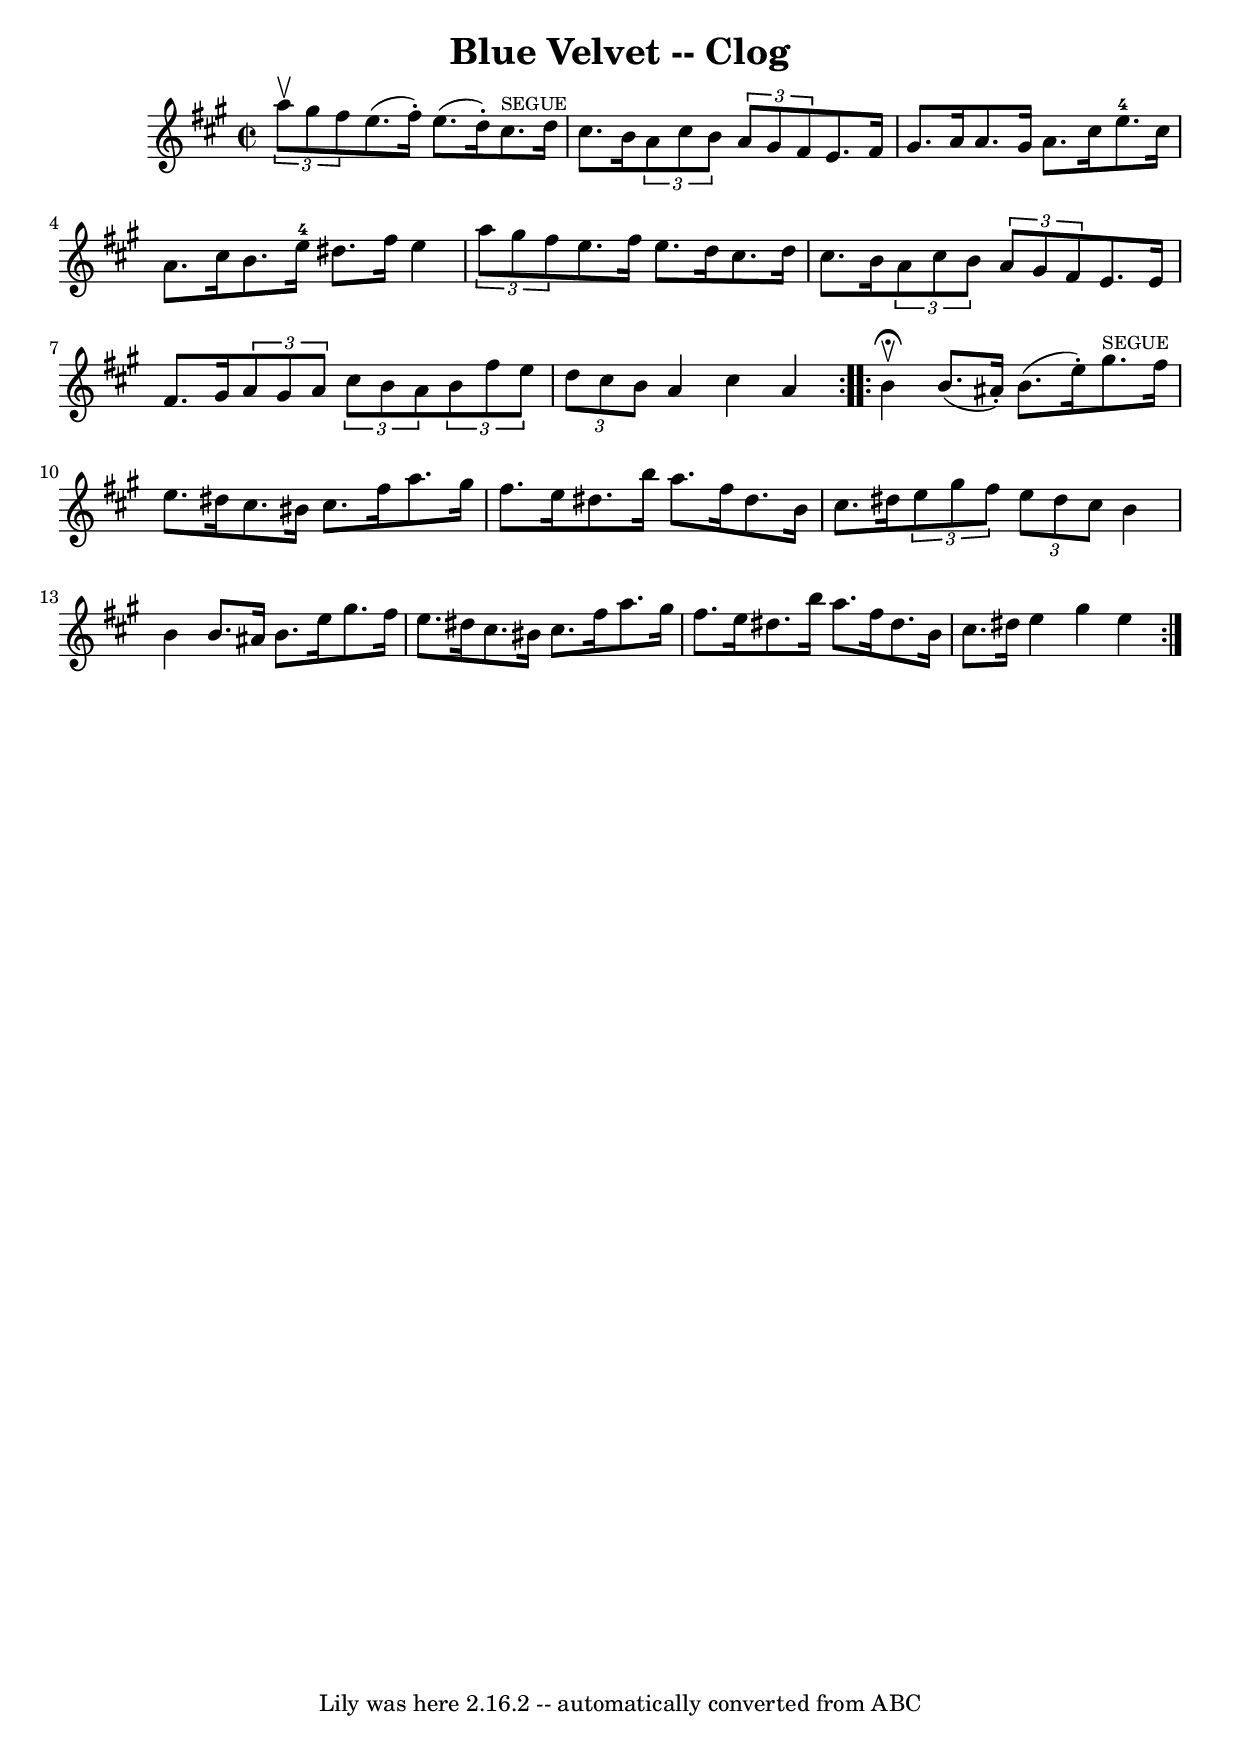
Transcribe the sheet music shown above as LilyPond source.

\version "2.7.40"
\include "Mammoth.ily"
\header {
	%% book = "Ryan's Mammoth Collection"
	crossRefNumber = "1"
	footnotes = ""
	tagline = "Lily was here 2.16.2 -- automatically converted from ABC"
	title = "Blue Velvet -- Clog"
}
voicedefault =  {


\repeat volta 2 {
\override Staff.TimeSignature #'style = #'C
 \time 2/2 
\key a \major   \times 2/3 { a''8^\upbow gis''8 fis''8  } 
|
 e''8. (fis''16 -.) e''8. (d''16 -.) cis''8.^\segue   
d''16 cis''8. b'16  |
 \times 2/3 { a'8 cis''8 b'8  }   
\times 2/3 { a'8 gis'8 fis'8  } e'8. fis'16 gis'8. a'16  
|
 a'8. gis'16 a'8. cis''16 e''8.-4 cis''16    
a'8. cis''16  |
 b'8. e''16-4 dis''8. fis''16 e''4  
\times 2/3 { a''8 gis''8 fis''8  } |
 e''8. fis''16    
e''8. d''16 cis''8. d''16 cis''8. b'16  |
 \times 2/3 {   
a'8 cis''8 b'8  }   \times 2/3 { a'8 gis'8 fis'8  } e'8.    
e'16 fis'8. gis'16  |
     \times 2/3 { a'8 gis'8 a'8  }   
\times 2/3 { cis''8 b'8 a'8  }   \times 2/3 { b'8 fis''8 e''8  
}   \times 2/3 { d''8 cis''8 b'8  } |
 a'4 cis''4 a'4    
}     \repeat volta 2 { b'4^\fermata^\upbow |
 b'8. (ais'16 -.) 
 b'8. (e''16 -.) gis''8.^\segue fis''16 e''8. dis''16  
|
 cis''8. bis'16 cis''8. fis''16 a''8. gis''16    
fis''8. e''16  |
 dis''8. b''16 a''8. fis''16 dis''8.  
 b'16 cis''8. dis''16  |
 \times 2/3 { e''8 gis''8 fis''8  
} \times 2/3 { e''8 dis''8 cis''8  } b'4 b'4  |
 b'8.    
ais'16 b'8. e''16 gis''8. fis''16 e''8. dis''16  |
   
cis''8. bis'16 cis''8. fis''16 a''8. gis''16 fis''8. e''16 
 |
 dis''8. b''16 a''8. fis''16 dis''8. b'16    
cis''8. dis''16  |
 e''4 gis''4 e''4  }   
}

\score{
    <<

	\context Staff="default"
	{
	    \voicedefault 
	}

    >>
	\layout {
	}
	\midi {}
}
